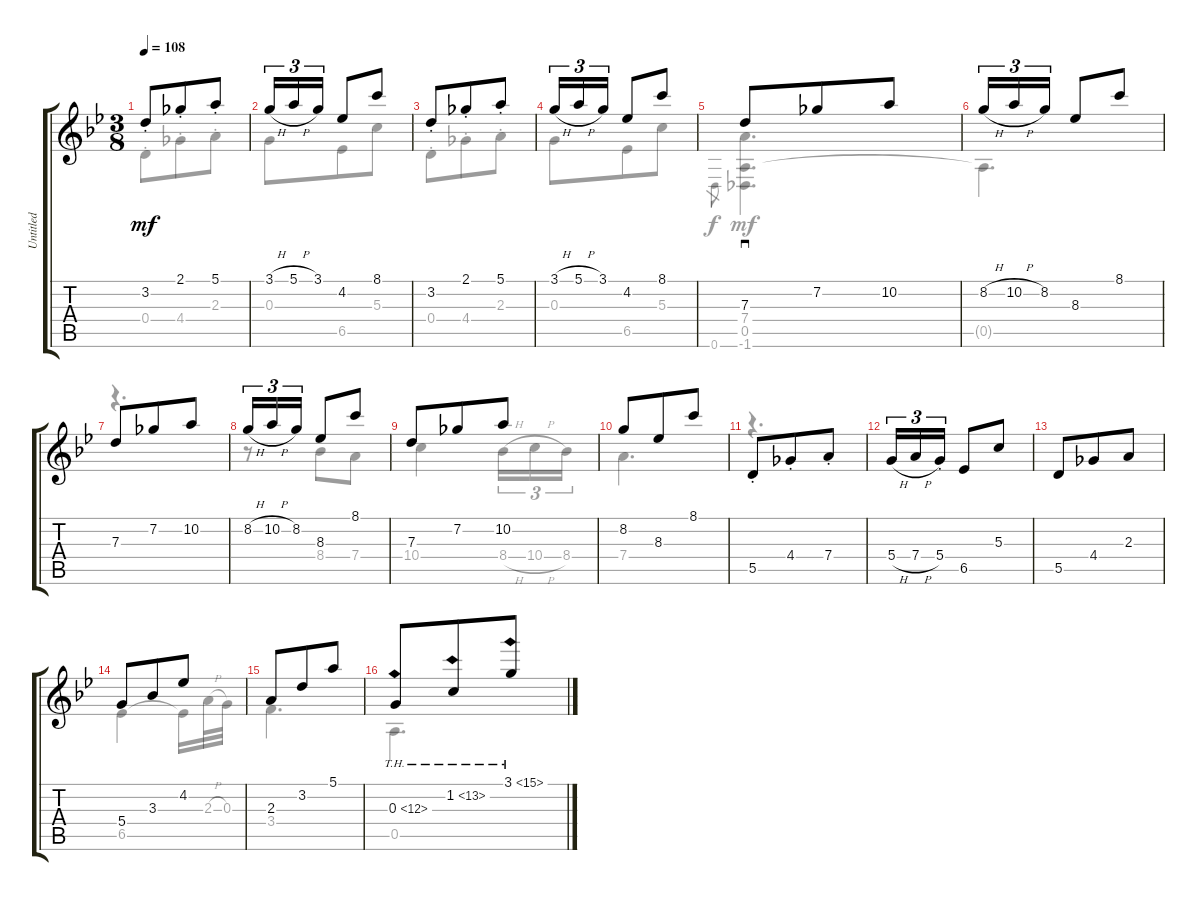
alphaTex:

\track ("Untitled" "Untitled") {instrument acousticguitarnylon}
\staff {score tabs}
\tuning (E4 B3 G3 D3 A2 D2) {hide}
\voice
\ts (3 8)
\tempo 108
\clef g2
\ks bb
3.2{st}.8{dy mf instrument acousticguitarnylon} 2.1{st}.8 5.1{st}.8 |
3.1{h}.16{tu (3 2)} 5.1{h}.16{tu (3 2)} 3.1.16{tu (3 2)} 4.2.8 8.1.8 |
3.2{st}.8 2.1{st}.8 5.1{st}.8 |
3.1{h}.16{tu (3 2)} 5.1{h}.16{tu (3 2)} 3.1.16{tu (3 2)} 4.2.8 8.1.8 |
7.3.8{sd} 7.2.8 10.2.8 |
8.2{h}.16{tu (3 2)} 10.2{h}.16{tu (3 2)} 8.2.16{tu (3 2)} 8.3.8 8.1.8 |
7.3.8 7.2.8 10.2.8 |
8.2{h}.16{tu (3 2)} 10.2{h}.16{tu (3 2)} 8.2.16{tu (3 2)} 8.3.8 8.1.8 |
7.3.8 7.2.8 10.2.8 |
8.2.8 8.3.8 8.1.8 |
5.5{st}.8 4.4{st}.8 7.4{st}.8 |
5.4{h}.16{tu (3 2)} 7.4{h}.16{tu (3 2)} 5.4{st}.16{tu (3 2)} 6.5.8 5.3.8 |
5.5.8 4.4.8 2.3.8 |
5.4.8 3.3.8 4.2.8 |
2.3.8 3.2.8 5.1.8 |
0.3{th 12}.8 1.2{th 12}.8 3.1{th 12}.8
\voice
\clef g2
\ottava regular
\simile none
\ks bb
0.4{st}.8{dy mf} 4.4{st}.8 2.3{st}.8 |
0.3.8 6.5.8 5.3.8 |
0.4{st}.8 4.4{st}.8 2.3{st}.8 |
0.3.8 6.5.8 5.3.8 |
0.6.8{gr dy f} (7.4 0.5 -1.6).4{d dy mf} |
0.5{t}.4{d} |
r.4{d} |
r.8 8.4.8 7.4.8 |
10.4.4 8.4{h}.16{tu (3 2)} 10.4{h}.16{tu (3 2)} 8.4.16{tu (3 2)} |
7.4.4{d} |
r.4{d} |
|
|
6.5.4 6.5{t}.16 2.3{h}.32 0.3.32 |
3.4.4{d} |
0.5.4{d}
